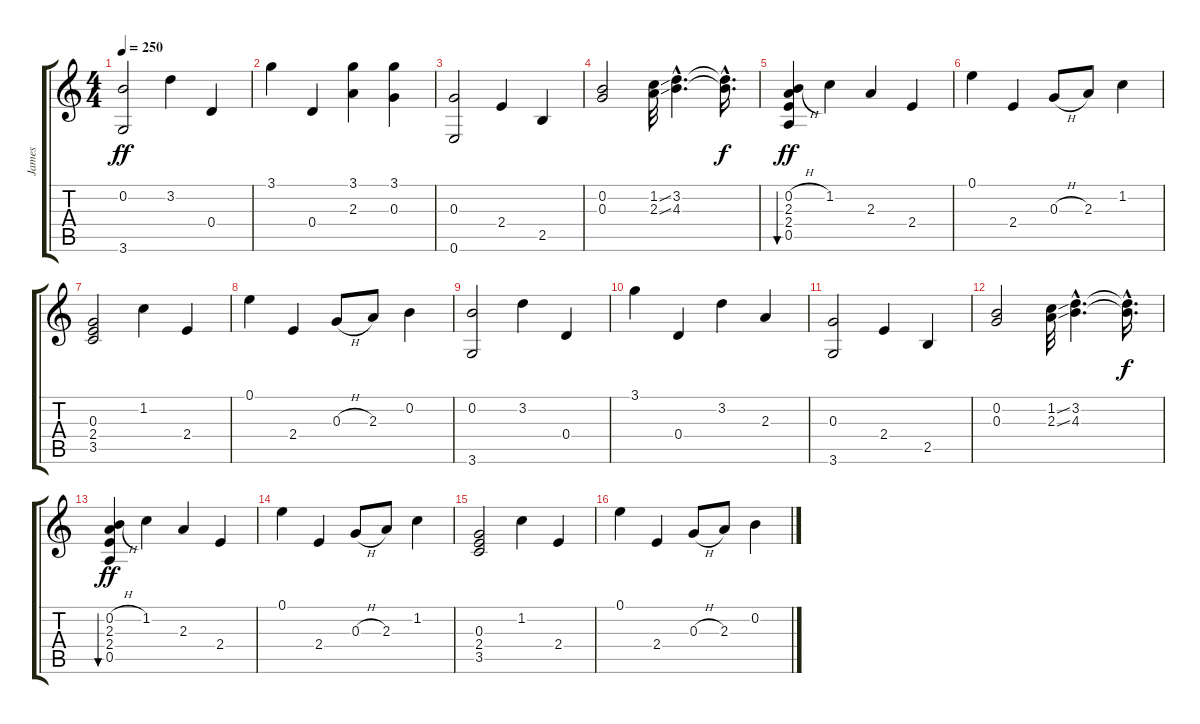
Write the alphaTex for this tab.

\track ("James" "James") {instrument acousticguitarnylon}
\staff {score tabs}
\tuning (E4 B3 G3 D3 A2 E2) {hide}
\ts (4 4)
\tempo 250
\clef g2
\ks c
(0.2 3.6).2{dy ff} 3.2.4 0.4.4 |
3.1.4 0.4.4 (3.1 2.3).4 (3.1 0.3).4 |
(0.3 0.6).2 2.4.4 2.5.4 |
(0.2 0.3).2 (1.2{ss} 2.3{ss}).32 (3.2{hac} 4.3{hac}).4{d} (3.2{hac t} 4.3{hac t}).16{d dy f} |
(0.2{h} 2.3 2.4 0.5).4{bu 240 dy ff} 1.2.4 2.3.4 2.4.4 |
0.1.4 2.4.4 0.3{h}.8 2.3.8 1.2.4 |
(0.3 2.4 3.5).2 1.2.4 2.4.4 |
0.1.4 2.4.4 0.3{h}.8 2.3.8 0.2.4 |
(0.2 3.6).2 3.2.4 0.4.4 |
3.1.4 0.4.4 3.2.4 2.3.4 |
(0.3 3.6).2 2.4.4 2.5.4 |
(0.2 0.3).2 (1.2{ss} 2.3{ss}).32 (3.2{hac} 4.3{hac}).4{d} (3.2{hac t} 4.3{hac t}).16{d dy f} |
(0.2{h} 2.3 2.4 0.5).4{bu 240 dy ff} 1.2.4 2.3.4 2.4.4 |
0.1.4 2.4.4 0.3{h}.8 2.3.8 1.2.4 |
(0.3 2.4 3.5).2 1.2.4 2.4.4 |
0.1.4 2.4.4 0.3{h}.8 2.3.8 0.2.4
